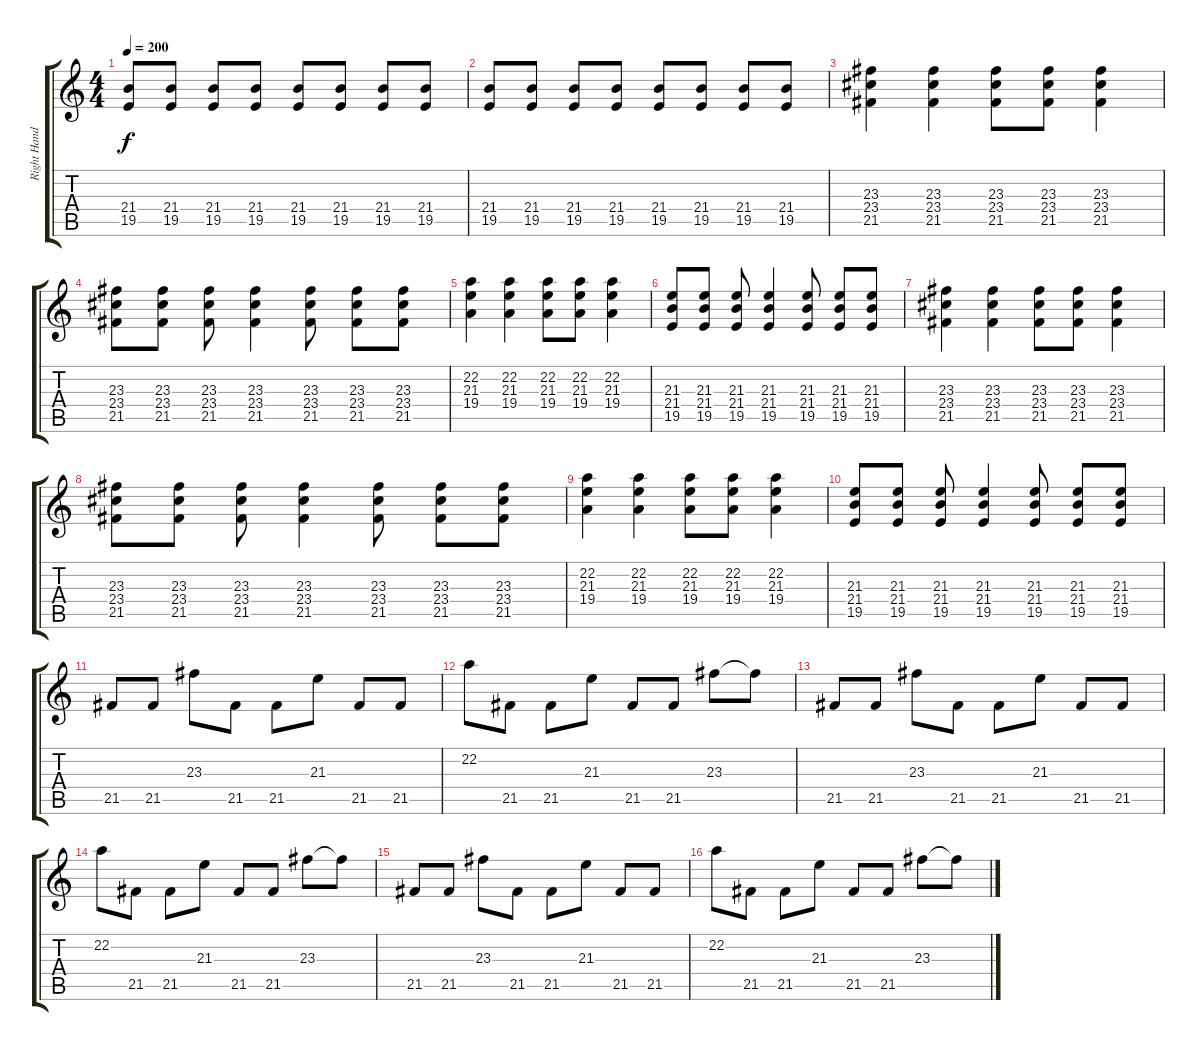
\track ("Right Hand" "Right Hand") {instrument acousticgrandpiano}
\staff {score tabs}
\tuning (E4 B3 G3 D3 A2 E2) {hide}
\ts (4 4)
\tempo 200
\clef g2
\ks c
(21.4 19.5).8{dy f} (21.4 19.5).8 (21.4 19.5).8 (21.4 19.5).8 (21.4 19.5).8 (21.4 19.5).8 (21.4 19.5).8 (21.4 19.5).8 |
(21.4 19.5).8 (21.4 19.5).8 (21.4 19.5).8 (21.4 19.5).8 (21.4 19.5).8 (21.4 19.5).8 (21.4 19.5).8 (21.4 19.5).8 |
(23.3 23.4 21.5).4 (23.3 23.4 21.5).4 (23.3 23.4 21.5).8 (23.3 23.4 21.5).8 (23.3 23.4 21.5).4 |
(23.3 23.4 21.5).8 (23.3 23.4 21.5).8 (23.3 23.4 21.5).8 (23.3 23.4 21.5).4 (23.3 23.4 21.5).8 (23.3 23.4 21.5).8 (23.3 23.4 21.5).8 |
(22.2 21.3 19.4).4 (22.2 21.3 19.4).4 (22.2 21.3 19.4).8 (22.2 21.3 19.4).8 (22.2 21.3 19.4).4 |
(21.3 21.4 19.5).8 (21.3 21.4 19.5).8 (21.3 21.4 19.5).8 (21.3 21.4 19.5).4 (21.3 21.4 19.5).8 (21.3 21.4 19.5).8 (21.3 21.4 19.5).8 |
(23.3 23.4 21.5).4 (23.3 23.4 21.5).4 (23.3 23.4 21.5).8 (23.3 23.4 21.5).8 (23.3 23.4 21.5).4 |
(23.3 23.4 21.5).8 (23.3 23.4 21.5).8 (23.3 23.4 21.5).8 (23.3 23.4 21.5).4 (23.3 23.4 21.5).8 (23.3 23.4 21.5).8 (23.3 23.4 21.5).8 |
(22.2 21.3 19.4).4 (22.2 21.3 19.4).4 (22.2 21.3 19.4).8 (22.2 21.3 19.4).8 (22.2 21.3 19.4).4 |
(21.3 21.4 19.5).8 (21.3 21.4 19.5).8 (21.3 21.4 19.5).8 (21.3 21.4 19.5).4 (21.3 21.4 19.5).8 (21.3 21.4 19.5).8 (21.3 21.4 19.5).8 |
21.5.8 21.5.8 23.3.8 21.5.8 21.5.8 21.3.8 21.5.8 21.5.8 |
22.2.8 21.5.8 21.5.8 21.3.8 21.5.8 21.5.8 23.3.8 23.3{t}.8 |
21.5.8 21.5.8 23.3.8 21.5.8 21.5.8 21.3.8 21.5.8 21.5.8 |
22.2.8 21.5.8 21.5.8 21.3.8 21.5.8 21.5.8 23.3.8 23.3{t}.8 |
21.5.8 21.5.8 23.3.8 21.5.8 21.5.8 21.3.8 21.5.8 21.5.8 |
22.2.8 21.5.8 21.5.8 21.3.8 21.5.8 21.5.8 23.3.8 23.3{t}.8
